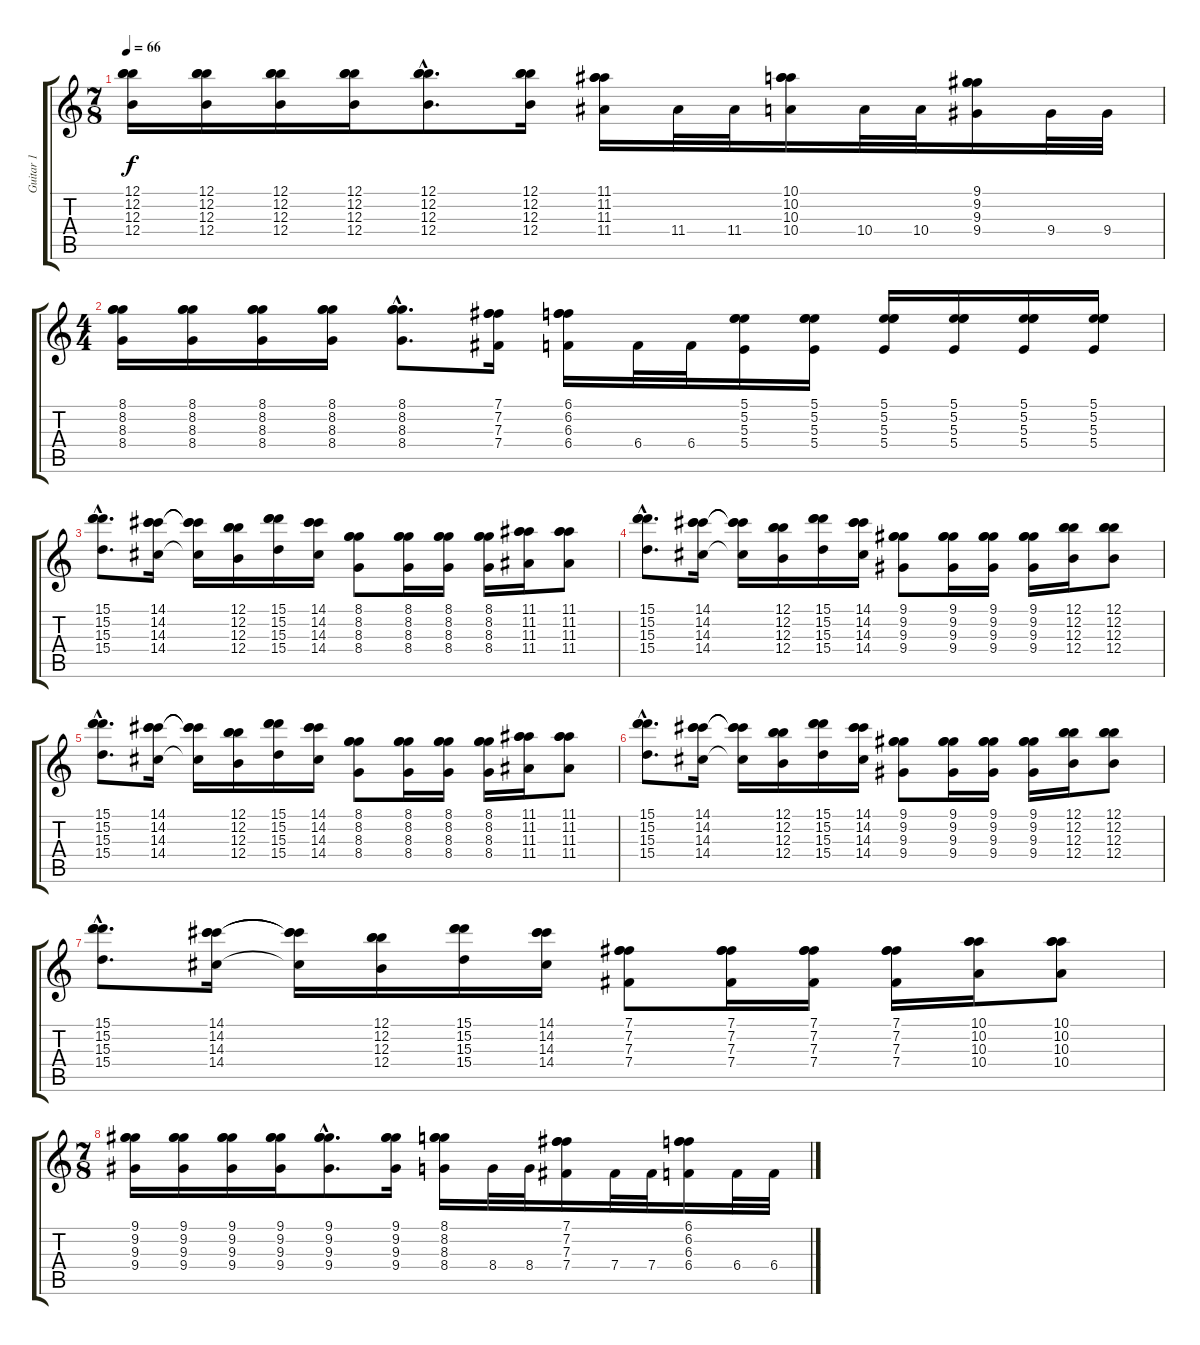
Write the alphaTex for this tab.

\track ("Guitar 1" "Guitar 1") {instrument distortionguitar}
\staff {score tabs}
\tuning (B3 B3 B3 B2 E2 E2) {hide}
\ts (7 8)
\tempo 66
\clef g2
\ks c
(12.1 12.2 12.3 12.4).16{dy f} (12.1 12.2 12.3 12.4).16 (12.1 12.2 12.3 12.4).16 (12.1 12.2 12.3 12.4).16 (12.1{hac} 12.2{hac} 12.3{hac} 12.4{hac}).8{d} (12.1 12.2 12.3 12.4).16 (11.1 11.2 11.3 11.4).16 11.4.32 11.4.32 (10.1 10.2 10.3 10.4).16 10.4.32 10.4.32 (9.1 9.2 9.3 9.4).16 9.4.32 9.4.32 |
\ts (4 4)
(8.1 8.2 8.3 8.4).16 (8.1 8.2 8.3 8.4).16 (8.1 8.2 8.3 8.4).16 (8.1 8.2 8.3 8.4).16 (8.1{hac} 8.2{hac} 8.3{hac} 8.4{hac}).8{d} (7.1 7.2 7.3 7.4).16 (6.1 6.2 6.3 6.4).16 6.4.32 6.4.32 (5.1 5.2 5.3 5.4).16 (5.1 5.2 5.3 5.4).16 (5.1 5.2 5.3 5.4).16 (5.1 5.2 5.3 5.4).16 (5.1 5.2 5.3 5.4).16 (5.1 5.2 5.3 5.4).16 |
(15.1{hac} 15.2{hac} 15.3{hac} 15.4{hac}).8{d} (14.1 14.2 14.3 14.4).16 (14.1{t} 14.2{t} 14.3{t} 14.4{t}).16 (12.1 12.2 12.3 12.4).16 (15.1 15.2 15.3 15.4).16 (14.1 14.2 14.3 14.4).16 (8.1 8.2 8.3 8.4).8 (8.1 8.2 8.3 8.4).16 (8.1 8.2 8.3 8.4).16 (8.1 8.2 8.3 8.4).16 (11.1 11.2 11.3 11.4).16 (11.1 11.2 11.3 11.4).8 |
(15.1{hac} 15.2{hac} 15.3{hac} 15.4{hac}).8{d} (14.1 14.2 14.3 14.4).16 (14.1{t} 14.2{t} 14.3{t} 14.4{t}).16 (12.1 12.2 12.3 12.4).16 (15.1 15.2 15.3 15.4).16 (14.1 14.2 14.3 14.4).16 (9.1 9.2 9.3 9.4).8 (9.1 9.2 9.3 9.4).16 (9.1 9.2 9.3 9.4).16 (9.1 9.2 9.3 9.4).16 (12.1 12.2 12.3 12.4).16 (12.1 12.2 12.3 12.4).8 |
(15.1{hac} 15.2{hac} 15.3{hac} 15.4{hac}).8{d} (14.1 14.2 14.3 14.4).16 (14.1{t} 14.2{t} 14.3{t} 14.4{t}).16 (12.1 12.2 12.3 12.4).16 (15.1 15.2 15.3 15.4).16 (14.1 14.2 14.3 14.4).16 (8.1 8.2 8.3 8.4).8 (8.1 8.2 8.3 8.4).16 (8.1 8.2 8.3 8.4).16 (8.1 8.2 8.3 8.4).16 (11.1 11.2 11.3 11.4).16 (11.1 11.2 11.3 11.4).8 |
(15.1{hac} 15.2{hac} 15.3{hac} 15.4{hac}).8{d} (14.1 14.2 14.3 14.4).16 (14.1{t} 14.2{t} 14.3{t} 14.4{t}).16 (12.1 12.2 12.3 12.4).16 (15.1 15.2 15.3 15.4).16 (14.1 14.2 14.3 14.4).16 (9.1 9.2 9.3 9.4).8 (9.1 9.2 9.3 9.4).16 (9.1 9.2 9.3 9.4).16 (9.1 9.2 9.3 9.4).16 (12.1 12.2 12.3 12.4).16 (12.1 12.2 12.3 12.4).8 |
(15.1{hac} 15.2{hac} 15.3{hac} 15.4{hac}).8{d} (14.1 14.2 14.3 14.4).16 (14.1{t} 14.2{t} 14.3{t} 14.4{t}).16 (12.1 12.2 12.3 12.4).16 (15.1 15.2 15.3 15.4).16 (14.1 14.2 14.3 14.4).16 (7.1 7.2 7.3 7.4).8 (7.1 7.2 7.3 7.4).16 (7.1 7.2 7.3 7.4).16 (7.1 7.2 7.3 7.4).16 (10.1 10.2 10.3 10.4).16 (10.1 10.2 10.3 10.4).8 |
\ts (7 8)
(9.1 9.2 9.3 9.4).16 (9.1 9.2 9.3 9.4).16 (9.1 9.2 9.3 9.4).16 (9.1 9.2 9.3 9.4).16 (9.1{hac} 9.2{hac} 9.3{hac} 9.4{hac}).8{d} (9.1 9.2 9.3 9.4).16 (8.1 8.2 8.3 8.4).16 8.4.32 8.4.32 (7.1 7.2 7.3 7.4).16 7.4.32 7.4.32 (6.1 6.2 6.3 6.4).16 6.4.32 6.4.32
